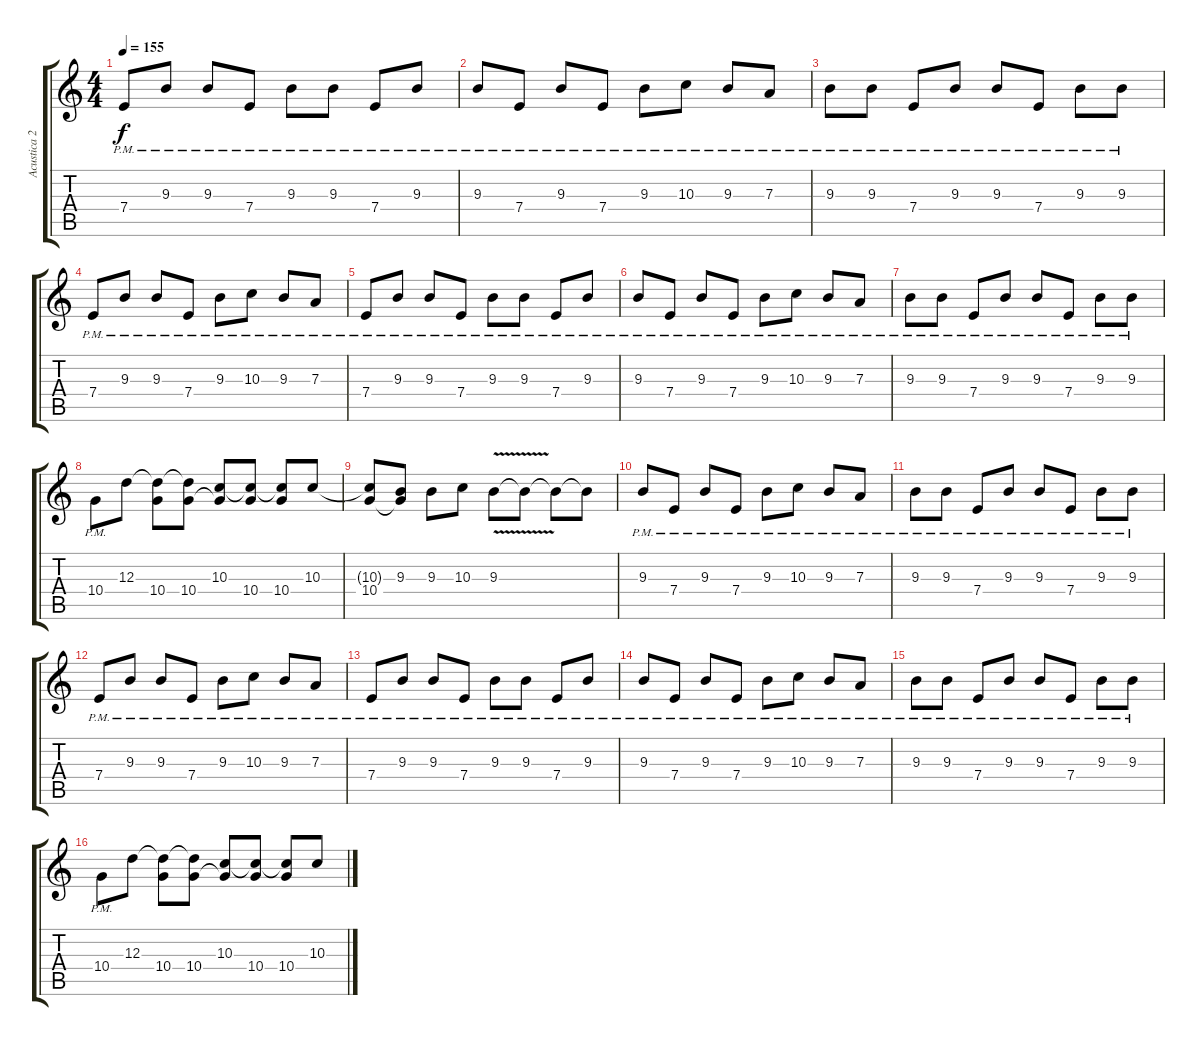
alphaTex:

\track ("Acustica 2" "Acustica 2") {instrument electricguitarjazz}
\staff {score tabs}
\tuning (B3 Gb3 D3 A2 E2 B1) {hide}
\ts (4 4)
\tempo 155
\clef g2
\ks c
7.4{pm}.8{dy f} 9.3{pm}.8 9.3{pm}.8 7.4{pm}.8 9.3{pm}.8 9.3{pm}.8 7.4{pm}.8 9.3{pm}.8 |
9.3{pm}.8 7.4{pm}.8 9.3{pm}.8 7.4{pm}.8 9.3{pm}.8 10.3{pm}.8 9.3{pm}.8 7.3{pm}.8 |
9.3{pm}.8 9.3{pm}.8 7.4{pm}.8 9.3{pm}.8 9.3{pm}.8 7.4{pm}.8 9.3{pm}.8 9.3{pm}.8 |
7.4{pm}.8 9.3{pm}.8 9.3{pm}.8 7.4{pm}.8 9.3{pm}.8 10.3{pm}.8 9.3{pm}.8 7.3{pm}.8 |
7.4{pm}.8 9.3{pm}.8 9.3{pm}.8 7.4{pm}.8 9.3{pm}.8 9.3{pm}.8 7.4{pm}.8 9.3{pm}.8 |
9.3{pm}.8 7.4{pm}.8 9.3{pm}.8 7.4{pm}.8 9.3{pm}.8 10.3{pm}.8 9.3{pm}.8 7.3{pm}.8 |
9.3{pm}.8 9.3{pm}.8 7.4{pm}.8 9.3{pm}.8 9.3{pm}.8 7.4{pm}.8 9.3{pm}.8 9.3{pm}.8 |
10.4{pm}.8 12.3.8 (12.3{t} 10.4).8 (12.3{t} 10.4).8 (10.3 10.4{t}).8 (10.3{t} 10.4).8 (10.3{t} 10.4).8 10.3.8 |
(10.3{t} 10.4).8 (9.3 10.4{t}).8 9.3.8 10.3.8 9.3{v}.8 9.3{t}.8 9.3{t}.8 9.3{t}.8 |
9.3{pm}.8 7.4{pm}.8 9.3{pm}.8 7.4{pm}.8 9.3{pm}.8 10.3{pm}.8 9.3{pm}.8 7.3{pm}.8 |
9.3{pm}.8 9.3{pm}.8 7.4{pm}.8 9.3{pm}.8 9.3{pm}.8 7.4{pm}.8 9.3{pm}.8 9.3{pm}.8 |
7.4{pm}.8 9.3{pm}.8 9.3{pm}.8 7.4{pm}.8 9.3{pm}.8 10.3{pm}.8 9.3{pm}.8 7.3{pm}.8 |
7.4{pm}.8 9.3{pm}.8 9.3{pm}.8 7.4{pm}.8 9.3{pm}.8 9.3{pm}.8 7.4{pm}.8 9.3{pm}.8 |
9.3{pm}.8 7.4{pm}.8 9.3{pm}.8 7.4{pm}.8 9.3{pm}.8 10.3{pm}.8 9.3{pm}.8 7.3{pm}.8 |
9.3{pm}.8 9.3{pm}.8 7.4{pm}.8 9.3{pm}.8 9.3{pm}.8 7.4{pm}.8 9.3{pm}.8 9.3{pm}.8 |
10.4{pm}.8 12.3.8 (12.3{t} 10.4).8 (12.3{t} 10.4).8 (10.3 10.4{t}).8 (10.3{t} 10.4).8 (10.3{t} 10.4).8 10.3.8
